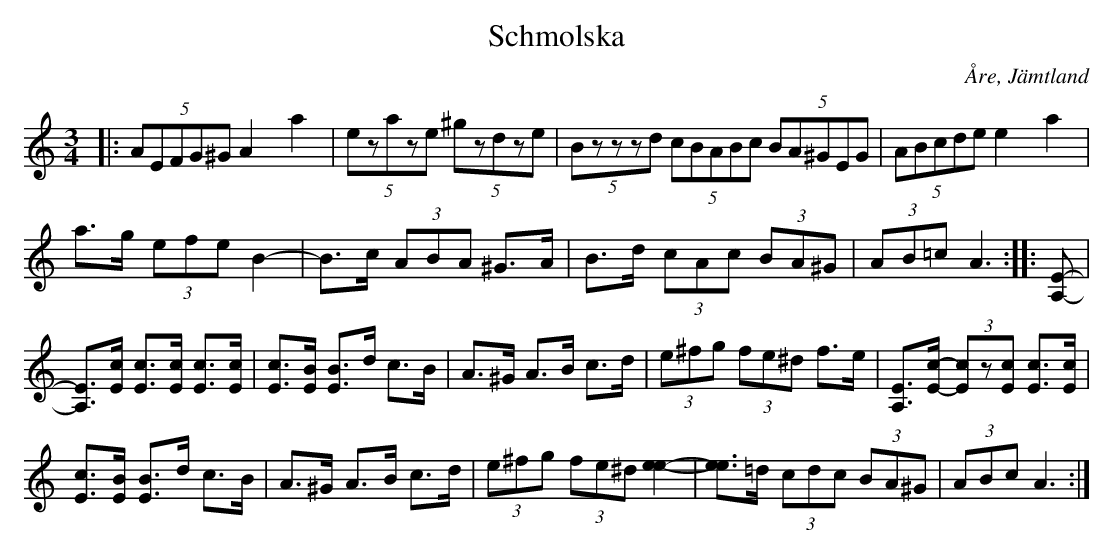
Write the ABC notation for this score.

X:1
T:Schmolska
O:Åre, Jämtland
M:3/4
L:1/8
K:Am
|: (5:2AEFG^G A2 a2 | (5:2ezaze (5:2^gzdze | (5:2Bzzzd (5:2cBABc (5:2BA^GEG | (5:2ABcde e2 a2 |
a>g (3efe B2- | B>c (3ABA ^G>A | B>d (3cAc (3BA^G | (3AB=c A3 :: [E-A,-] |
[EA,]>[cE] [cE]>[cE] [cE]>[cE] | [cE]>[BE] [BE]>d c>B | A>^G A>B c>d | (3e^fg (3fe^d f>e | [EA,]>[c-E-] (3[cE]z[cE] [cE]>[cE] |
[cE]>[BE] [BE]>d c>B | A>^G A>B c>d | (3e^fg (3fe^d [e2-e2-] | [ee]>=d (3cdc (3BA^G | (3ABc A3 :|]
